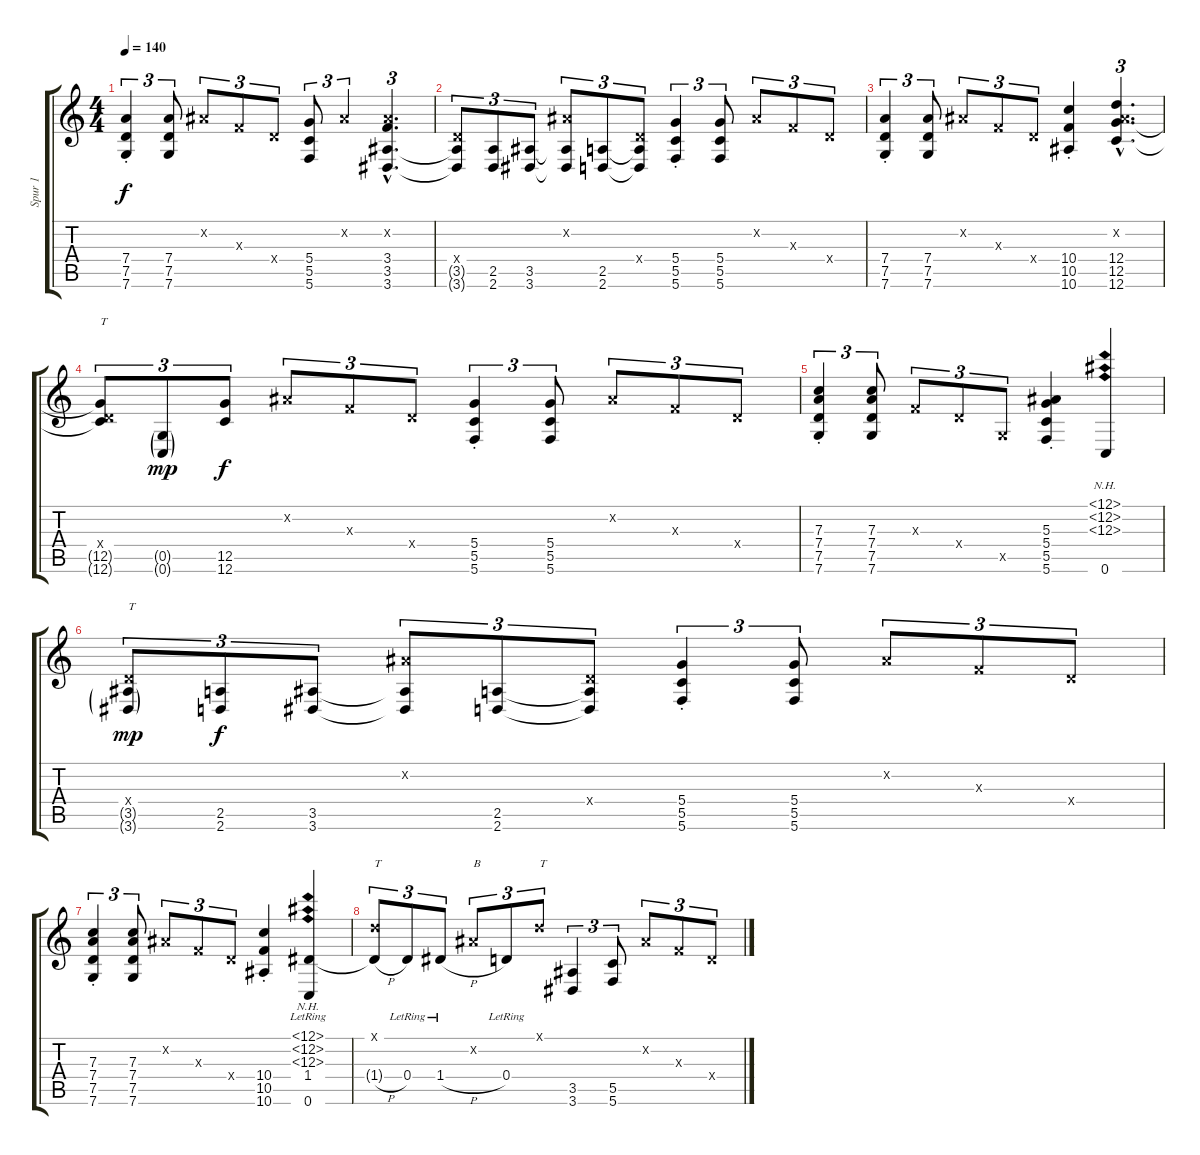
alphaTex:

\track ("Spur 1" "Spur 1") {instrument acousticguitarsteel}
\staff {score tabs}
\tuning (D4 Bb3 F3 D3 G2 C2) {hide}
\ts (4 4)
\tempo 140
\clef g2
\ks c
(7.4{st} 7.5{st} 7.6{st}).4{tu (3 2) dy f} (7.4 7.5 7.6).8{tu (3 2)} 0.2{x}.8{tu (3 2)} 0.3{x}.8{tu (3 2)} 0.4{x}.8{tu (3 2)} (5.4 5.5 5.6).8{tu (3 2)} 0.2{x}.4{tu (3 2)} (0.2{hac x} 3.4{hac} 3.5{hac} 3.6{hac}).4{d tu (3 2)} |
(0.4{x} 3.5{t} 3.6{t}).8{tu (3 2)} (2.5 2.6).8{tu (3 2)} (3.5 3.6).8{tu (3 2)} (0.2{x} 3.5{t} 3.6{t}).8{tu (3 2)} (2.5 2.6).8{tu (3 2)} (0.4{x} 2.5{t} 2.6{t}).8{tu (3 2)} (5.4{st} 5.5{st} 5.6{st}).4{tu (3 2)} (5.4 5.5 5.6).8{tu (3 2)} 0.2{x}.8{tu (3 2)} 0.3{x}.8{tu (3 2)} 0.4{x}.8{tu (3 2)} |
(7.4{st} 7.5{st} 7.6{st}).4{tu (3 2)} (7.4 7.5 7.6).8{tu (3 2)} 0.2{x}.8{tu (3 2)} 0.3{x}.8{tu (3 2)} 0.4{x}.8{tu (3 2)} (10.4{st} 10.5{st} 10.6{st}).4 (0.2{hac x} 12.4{hac} 12.5{hac} 12.6{hac}).4{d tu (3 2)} |
(0.4{x} 12.5{t} 12.6{t}).8{tu (3 2) txt "T"} (0.5{g} 0.6{g}).8{tu (3 2) dy mp} (12.5 12.6).8{tu (3 2) dy f} 0.2{x}.8{tu (3 2)} 0.3{x}.8{tu (3 2)} 0.4{x}.8{tu (3 2)} (5.4{st} 5.5{st} 5.6{st}).4{tu (3 2)} (5.4 5.5 5.6).8{tu (3 2)} 0.2{x}.8{tu (3 2)} 0.3{x}.8{tu (3 2)} 0.4{x}.8{tu (3 2)} |
(7.3{st} 7.4{st} 7.5{st} 7.6{st}).4{tu (3 2)} (7.3 7.4 7.5 7.6).8{tu (3 2)} 0.3{x}.8{tu (3 2)} 0.4{x}.8{tu (3 2)} 0.5{x}.8{tu (3 2)} (5.3{st} 5.4{st} 5.5{st} 5.6{st}).4 (12.1{nh} 12.2{nh} 12.3{nh} 0.6).4 |
(0.4{x} 3.5{g} 3.6{g}).8{tu (3 2) txt "T" dy mp} (2.5 2.6).8{tu (3 2) dy f} (3.5 3.6).8{tu (3 2)} (0.2{x} 3.5{t} 3.6{t}).8{tu (3 2)} (2.5 2.6).8{tu (3 2)} (0.4{x} 2.5{t} 2.6{t}).8{tu (3 2)} (5.4{st} 5.5{st} 5.6{st}).4{tu (3 2)} (5.4 5.5 5.6).8{tu (3 2)} 0.2{x}.8{tu (3 2)} 0.3{x}.8{tu (3 2)} 0.4{x}.8{tu (3 2)} |
(7.3{st} 7.4{st} 7.5{st} 7.6{st}).4{tu (3 2)} (7.3 7.4 7.5 7.6).8{tu (3 2)} 0.2{x}.8{tu (3 2)} 0.3{x}.8{tu (3 2)} 0.4{x}.8{tu (3 2)} (10.4{st} 10.5{st} 10.6{st}).4 (12.1{nh lr} 12.2{nh lr} 12.3{nh lr} 1.4 0.6{lr}).4 |
(0.1{x} 1.4{h t}).8{tu (3 2) txt "T"} 0.4{lr}.8{tu (3 2)} 1.4{h lr}.8{tu (3 2)} 0.2{x}.8{tu (3 2) txt "B"} 0.4{lr}.8{tu (3 2)} 0.1{x}.8{tu (3 2) txt "T"} (3.5 3.6).4{tu (3 2)} (5.5 5.6).8{tu (3 2)} 0.2{x}.8{tu (3 2)} 0.3{x}.8{tu (3 2)} 0.4{x}.8{tu (3 2)}
